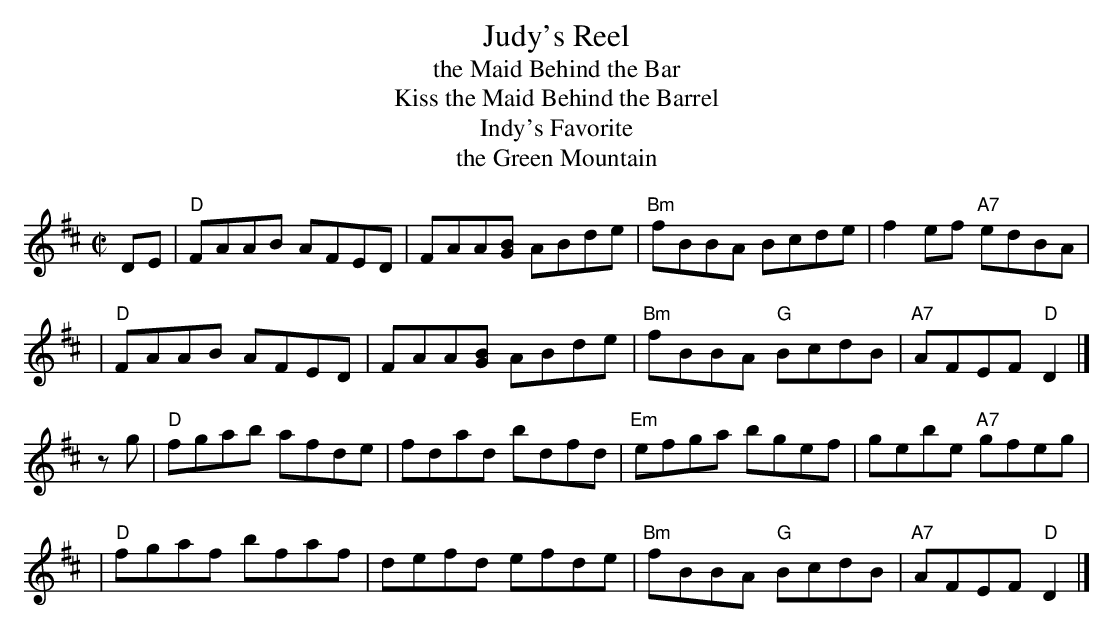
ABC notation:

X:1
T: Judy's Reel
T: the Maid Behind the Bar
T: Kiss the Maid Behind the Barrel
T: Indy's Favorite
T: the Green Mountain
M: C|
L: 1/8
K: D
DE \
| "D"FAAB AFED | FAA[BG] ABde | "Bm"fBBA Bcde | f2ef "A7"edBA |
|  "D"FAAB AFED | FAA[BG] ABde | "Bm"fBBA "G"BcdB | "A7"AFEF "D"D2 |]
zg \
| "D"fgab afde | fdad bdfd | "Em"efga bgef | gebe "A7"gfeg |
|  "D"fgaf bfaf | defd efde | "Bm"fBBA "G"BcdB | "A7"AFEF "D"D2 |]
